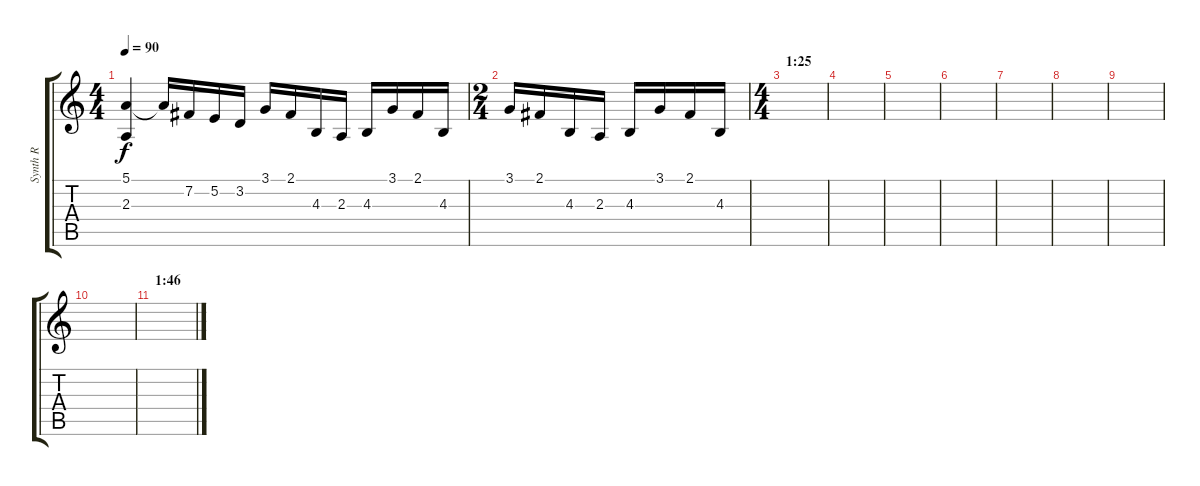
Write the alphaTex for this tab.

\track ("Synth R" "Synth R") {instrument lead2sawtooth}
\staff {score tabs}
\tuning (E4 B3 G3 D3 A2 E2) {hide}
\ts (4 4)
\tempo 90
\clef g2
\ks c
(5.1 2.3{t}).4{dy f} 5.1{t}.16 7.2.16 5.2.16 3.2.16 3.1.16 2.1.16 4.3.16 2.3.16 4.3.16 3.1.16 2.1.16 4.3.16 |
\ts (2 4)
3.1.16 2.1.16 4.3.16 2.3.16 4.3.16 3.1.16 2.1.16 4.3.16 |
\ts (4 4)
\section ("" "1:25")
|
|
|
|
|
|
|
|
\section ("" "1:46")
